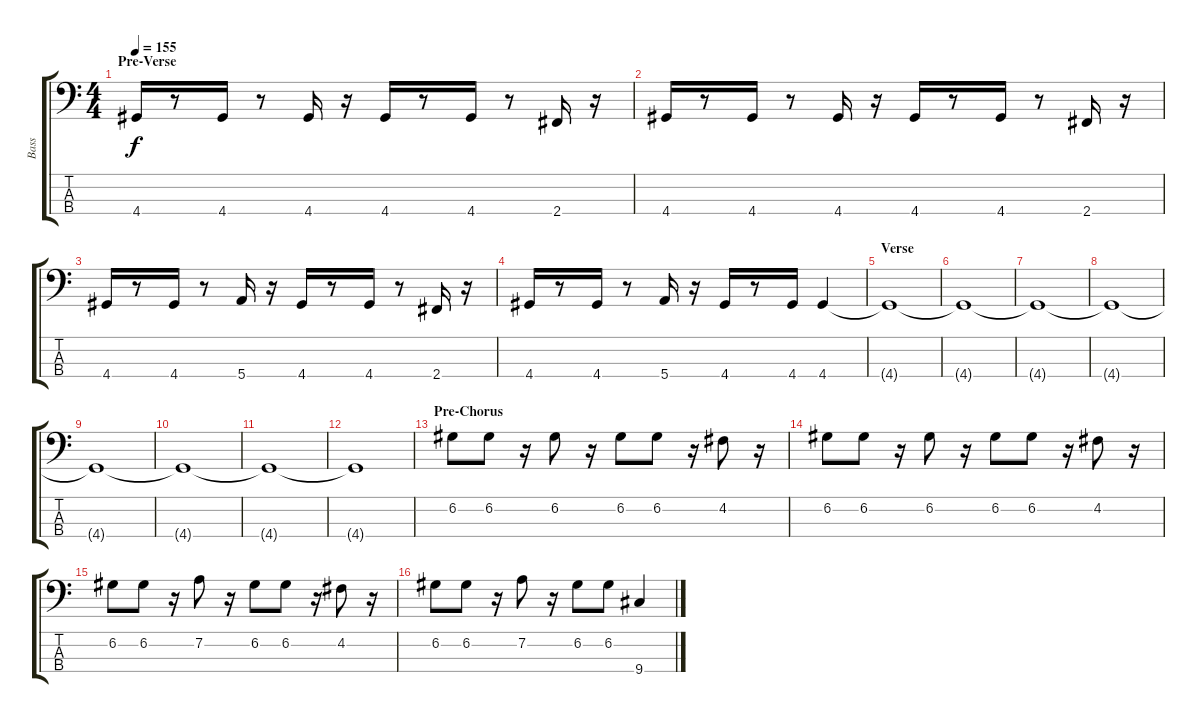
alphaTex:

\track ("Bass" "Bass") {instrument electricbasspick}
\staff {score tabs}
\tuning (G2 D2 A1 E1) {hide}
\ts (4 4)
\section ("" "Pre-Verse")
\tempo 155
\clef f4
\ks c
4.4.16{dy f} r.8 4.4.16 r.8 4.4.16 r.16 4.4.16 r.8 4.4.16 r.8 2.4.16 r.16 |
4.4.16 r.8 4.4.16 r.8 4.4.16 r.16 4.4.16 r.8 4.4.16 r.8 2.4.16 r.16 |
4.4.16 r.8 4.4.16 r.8 5.4.16 r.16 4.4.16 r.8 4.4.16 r.8 2.4.16 r.16 |
4.4.16 r.8 4.4.16 r.8 5.4.16 r.16 4.4.16 r.8 4.4.16 4.4.4 |
\section ("" "Verse")
4.4{t}.1 |
4.4{t}.1 |
4.4{t}.1 |
4.4{t}.1 |
4.4{t}.1 |
4.4{t}.1 |
4.4{t}.1 |
4.4{t}.1 |
\section ("" "Pre-Chorus")
6.2.8 6.2.8 r.16 6.2.8 r.16 6.2.8 6.2.8 r.16 4.2.8 r.16 |
6.2.8 6.2.8 r.16 6.2.8 r.16 6.2.8 6.2.8 r.16 4.2.8 r.16 |
6.2.8 6.2.8 r.16 7.2.8 r.16 6.2.8 6.2.8 r.16 4.2.8 r.16 |
6.2.8 6.2.8 r.16 7.2.8 r.16 6.2.8 6.2.8 9.4{ss}.4
